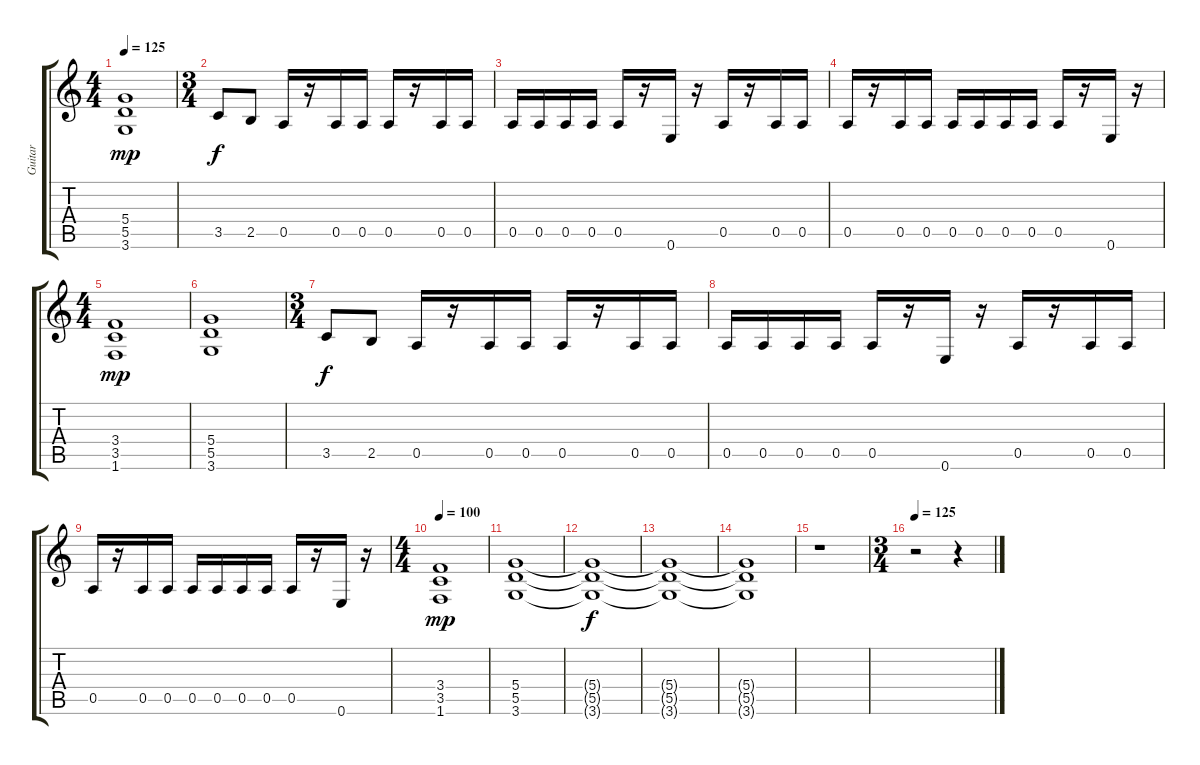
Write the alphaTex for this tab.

\track ("Guitar" "Guitar") {instrument distortionguitar}
\staff {score tabs}
\tuning (E4 B3 G3 D3 A2 E2) {hide}
\ts (4 4)
\tempo 125
\clef g2
\ks c
(5.4 5.5 3.6).1{dy mp} |
\ts (3 4)
3.5.8{dy f instrument distortionguitar} 2.5.8 0.5.16{instrument electricguitarmuted} r.16 0.5.16{instrument electricguitarmuted} 0.5.16 0.5.16 r.16 0.5.16 0.5.16 |
0.5.16 0.5.16 0.5.16 0.5.16 0.5.16 r.16 0.6.16 r.16 0.5.16 r.16 0.5.16 0.5.16 |
0.5.16 r.16 0.5.16 0.5.16 0.5.16 0.5.16 0.5.16 0.5.16 0.5.16 r.16 0.6.16 r.16 |
\ts (4 4)
(3.4 3.5 1.6).1{dy mp volume 12 instrument distortionguitar} |
(5.4 5.5 3.6).1 |
\ts (3 4)
3.5.8{dy f instrument distortionguitar} 2.5.8 0.5.16{instrument electricguitarmuted} r.16 0.5.16{instrument electricguitarmuted} 0.5.16 0.5.16 r.16 0.5.16 0.5.16 |
0.5.16 0.5.16 0.5.16 0.5.16 0.5.16 r.16 0.6.16 r.16 0.5.16 r.16 0.5.16 0.5.16 |
0.5.16 r.16 0.5.16 0.5.16 0.5.16 0.5.16 0.5.16 0.5.16 0.5.16 r.16 0.6.16 r.16 |
\ts (4 4)
\tempo 100
(3.4 3.5 1.6).1{dy mp volume 12 instrument distortionguitar} |
(5.4 5.5 3.6).1{volume 0} |
(5.4{t} 5.5{t} 3.6{t}).1{dy f} |
(5.4{t} 5.5{t} 3.6{t}).1 |
(5.4{t} 5.5{t} 3.6{t}).1 |
r.1 |
\ts (3 4)
\tempo 125
r.2 r.4
